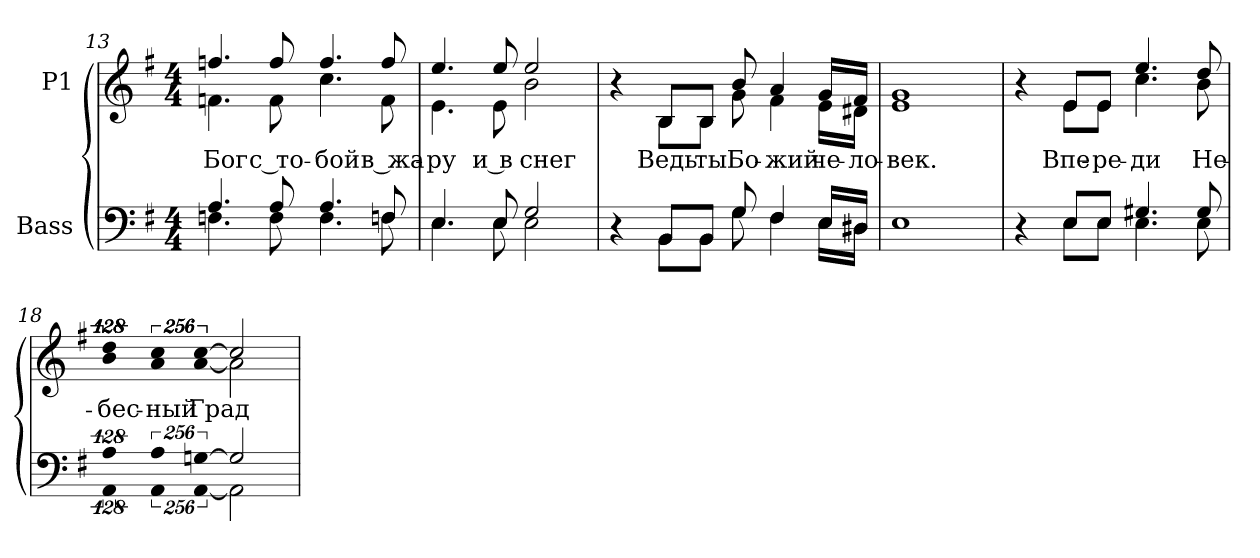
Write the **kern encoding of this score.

**kern	**kern	**text
*part2	*part1	*part1
*staff2	*staff1	*staff1
*I"Bass	*I"P1	*
*clefF4	*clefG2	*
*	*ITrd7c12	*
*k[f#]	*k[f#]	*
*G:	*G:	*
*M4/4	*M4/4	*
=13	=13	=13
*^	*	*
!	!	!	!LO:LY:b:color=#000000
*	*	*^	*
4.Ai/	4.Fni\	4.fni/	4.Fni\	Бог
!	!	!	!	!LO:LY:b:color=#000000
8Ai/	8Fi\	8fi/	8Fi\	с то-
!	!	!	!	!LO:LY:b:color=#000000
4.Ai/	4.Fi\	4.fi/	4.ci\	-бой
!	!	!	!	!LO:LY:b:color=#000000
8Fni/	8Fi\	8fi/	8Fi\	в жа-
!!LO:LB:g=z	!!
=14	=14	=14	=14	=14
!	!	!	!	!LO:LY:b:color=#000000
4.Ei/	4.Ei\	4.ei/	4.Ei\	-ру
!	!	!	!	!LO:LY:b:color=#000000
8Ei/	8Ei\	8ei/	8Ei\	и в
!	!	!	!	!LO:LY:b:color=#000000
2Gi/	2Ei\	2ei/	2Bi\	снег
=15	=15	=15	=15	=15
4r	4ryy	4r	4ryy	.
!	!	!	!	!LO:LY:b:color=#000000
8BBi/L	8BBi\L	8BBi/L	8BBi\L	Ведь
!	!	!	!	!LO:LY:b:color=#000000
8BBi/J	8BBi\J	8BBi/J	8BBi\J	ты
!	!	!	!	!LO:LY:b:color=#000000
8Gi/	8Gi\	8Bi/	8Gi\	Бо-
!	!	!	!	!LO:LY:b:color=#000000
4F#i/	4F#i\	4Ai/	4F#i\	-жий
!	!	!	!	!LO:LY:b:color=#000000
16Ei/LL	16Ei\LL	16Gi/LL	16Ei\LL	че-
!	!	!	!	!LO:LY:b:color=#000000
16D#Xi/JJ	16D#i\JJ	16F#i/JJ	16D#Xi\JJ	-ло-
*v	*v	*	*	*
*	*v	*v	*
=16	=16	=16
*^	*^	*
!	!	!	!	!LO:LY:b:color=#000000
*v	*v	*	*	*
*	*v	*v	*
1Ei	1Ei 1Gi	-век.
=17	=17	=17
*^	*^	*
4r	4ryy	4r	4ryy	.
!	!	!	!	!LO:LY:b:color=#000000
8Ei/L	8Ei\L	8Ei/L	8Ei\L	Впе-
!	!	!	!	!LO:LY:b:color=#000000
8Ei/J	8Ei\J	8Ei/J	8Ei\J	-ре-
!	!	!	!	!LO:LY:b:color=#000000
4.G#Xi/	4.Ei\	4.ei/	4.ci\	-ди
!	!	!	!	!LO:LY:b:color=#000000
8G#i/	8Ei\	8di/	8Bi\	Не-
=18	=18	=18	=18	=18
!LO:N:vis=4	!LO:N:vis=4	!LO:N:vis=4	!	!
!	!	!	!LO:N:vis=4	!LO:LY:b:color=#000000
512%85Ai/	512%85AAi\	512%85di/	512%85Bi\	-бес-
!LO:N:vis=4	!LO:N:vis=4	!LO:N:vis=4	!	!
!	!	!	!LO:N:vis=4	!LO:LY:b:color=#000000
1024%171Ai/	1024%171AAi\	1024%171ci/	1024%171Ai\	-ный
!LO:N:vis=4	!LO:N:vis=4	!LO:N:vis=4	!	!
!	!	!	!LO:N:vis=4	!LO:LY:b:color=#000000
[>1024%171Gni/	[<1024%171AAi\	[>1024%171ci/	[<1024%171Ai\	Град
2Gi/]	2AAi\]	2ci/]	2Ai\]	.
*v	*v	*	*	*
*	*v	*v	*
=	=	=
*-	*-	*-
